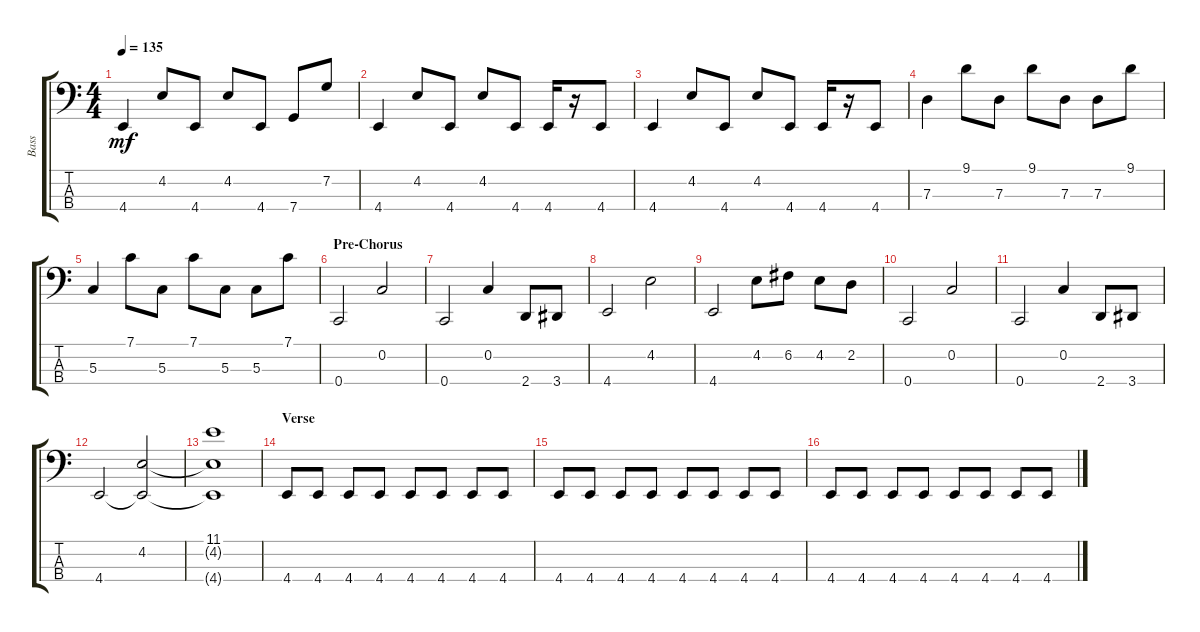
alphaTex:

\track ("Bass" "Bass") {instrument electricbassfinger}
\staff {score tabs}
\tuning (F2 C2 G1 C1) {hide}
\ts (4 4)
\tempo 135
\clef f4
\ks c
4.4.4{dy mf} 4.2.8 4.4.8 4.2.8 4.4.8 7.4.8 7.2.8 |
4.4.4 4.2.8 4.4.8 4.2.8 4.4.8 4.4.16 r.16 4.4.8 |
4.4.4 4.2.8 4.4.8 4.2.8 4.4.8 4.4.16 r.16 4.4.8 |
7.3.4 9.1.8 7.3.8 9.1.8 7.3.8 7.3.8 9.1.8 |
5.3.4 7.1.8 5.3.8 7.1.8 5.3.8 5.3.8 7.1.8 |
\section ("" "Pre-Chorus")
0.4.2 0.2.2 |
0.4.2 0.2.4 2.4.8 3.4.8 |
4.4.2 4.2.2 |
4.4.2 4.2.8 6.2.8 4.2.8 2.2.8 |
0.4.2 0.2.2 |
0.4.2 0.2.4 2.4.8 3.4.8 |
4.4.2 (4.2 4.4{t}).2 |
(11.1 4.2{t} 4.4{t}).1 |
\section ("" "Verse")
4.4.8 4.4.8 4.4.8 4.4.8 4.4.8 4.4.8 4.4.8 4.4.8 |
4.4.8 4.4.8 4.4.8 4.4.8 4.4.8 4.4.8 4.4.8 4.4.8 |
4.4.8 4.4.8 4.4.8 4.4.8 4.4.8 4.4.8 4.4.8 4.4.8
